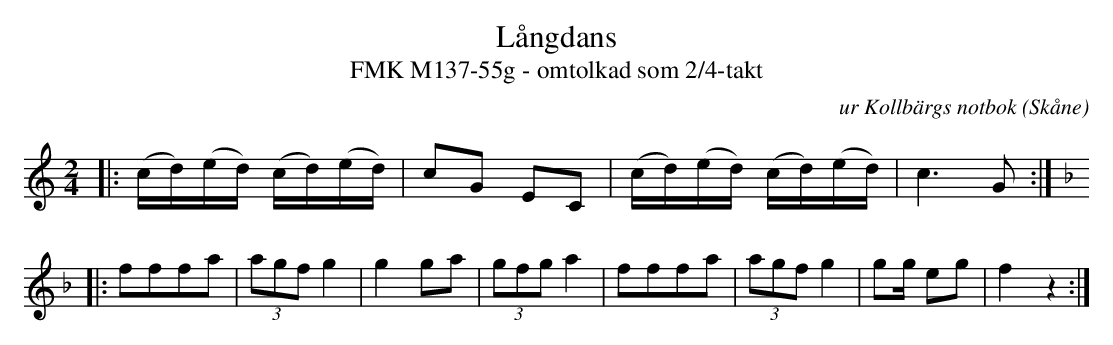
X:1
T:Långdans
T:FMK M137-55g - omtolkad som 2/4-takt
C:ur Kollbärgs notbok
O:Skåne
M:2/4
L:1/16
K:C
|: (cd)(ed) (cd)(ed) | c2G2 E2C2| (cd)(ed) (cd)(ed) | c4>G4 :|
|:[K:F] f2f2f2a2 |(3a2g2f2 g4 | g4 g2a2 | (3g2f2g2 a4 | f2f2f2a2 |(3a2g2f2 g4 | g2g e2g2 | f4 z4 :|
